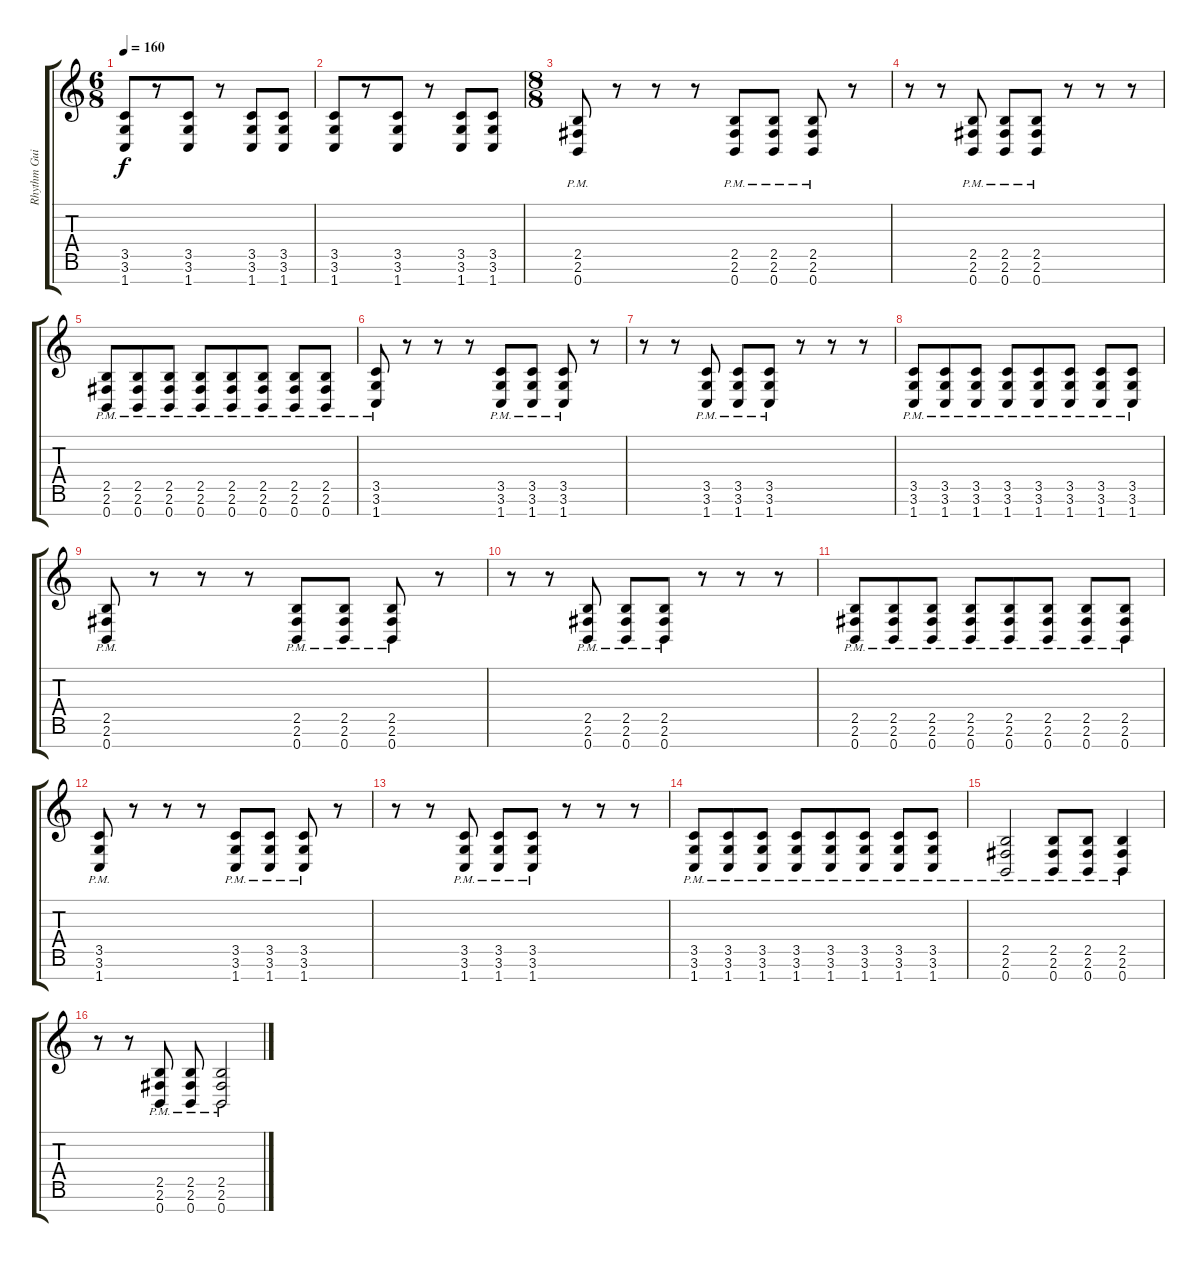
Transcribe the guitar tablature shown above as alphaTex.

\track ("Rhythm Guitar" "Rhythm Gui") {instrument overdrivenguitar}
\staff {score tabs}
\tuning (E4 B3 G3 D3 A2 E2 B1) {hide}
\ts (6 8)
\tempo 160
\clef g2
\ks c
(3.5 3.6 1.7).8{dy f} r.8 (3.5 3.6 1.7).8 r.8 (3.5 3.6 1.7).8 (3.5 3.6 1.7).8 |
(3.5 3.6 1.7).8 r.8 (3.5 3.6 1.7).8 r.8 (3.5 3.6 1.7).8 (3.5 3.6 1.7).8 |
\ts (8 8)
(2.5 2.6 0.7{pm}).8 r.8 r.8 r.8 (2.5 2.6 0.7{pm}).8 (2.5 2.6 0.7{pm}).8 (2.5 2.6 0.7{pm}).8 r.8 |
r.8 r.8 (2.5 2.6 0.7{pm}).8 (2.5 2.6 0.7{pm}).8 (2.5 2.6 0.7{pm}).8 r.8 r.8 r.8 |
(2.5 2.6 0.7{pm}).8 (2.5 2.6 0.7{pm}).8 (2.5 2.6 0.7{pm}).8 (2.5 2.6 0.7{pm}).8 (2.5 2.6 0.7{pm}).8 (2.5 2.6 0.7{pm}).8 (2.5 2.6 0.7{pm}).8 (2.5 2.6 0.7{pm}).8 |
(3.5 3.6 1.7{pm}).8 r.8 r.8 r.8 (3.5 3.6 1.7{pm}).8 (3.5 3.6 1.7{pm}).8 (3.5 3.6 1.7{pm}).8 r.8 |
r.8 r.8 (3.5 3.6 1.7{pm}).8 (3.5 3.6 1.7{pm}).8 (3.5 3.6 1.7{pm}).8 r.8 r.8 r.8 |
(3.5 3.6 1.7{pm}).8 (3.5 3.6 1.7{pm}).8 (3.5 3.6 1.7{pm}).8 (3.5 3.6 1.7{pm}).8 (3.5 3.6 1.7{pm}).8 (3.5 3.6 1.7{pm}).8 (3.5 3.6 1.7{pm}).8 (3.5 3.6 1.7{pm}).8 |
(2.5 2.6 0.7{pm}).8 r.8 r.8 r.8 (2.5 2.6 0.7{pm}).8 (2.5 2.6 0.7{pm}).8 (2.5 2.6 0.7{pm}).8 r.8 |
r.8 r.8 (2.5 2.6 0.7{pm}).8 (2.5 2.6 0.7{pm}).8 (2.5 2.6 0.7{pm}).8 r.8 r.8 r.8 |
(2.5 2.6 0.7{pm}).8 (2.5 2.6 0.7{pm}).8 (2.5 2.6 0.7{pm}).8 (2.5 2.6 0.7{pm}).8 (2.5 2.6 0.7{pm}).8 (2.5 2.6 0.7{pm}).8 (2.5 2.6 0.7{pm}).8 (2.5 2.6 0.7{pm}).8 |
(3.5 3.6 1.7{pm}).8 r.8 r.8 r.8 (3.5 3.6 1.7{pm}).8 (3.5 3.6 1.7{pm}).8 (3.5 3.6 1.7{pm}).8 r.8 |
r.8 r.8 (3.5 3.6 1.7{pm}).8 (3.5 3.6 1.7{pm}).8 (3.5 3.6 1.7{pm}).8 r.8 r.8 r.8 |
(3.5 3.6 1.7{pm}).8 (3.5 3.6 1.7{pm}).8 (3.5 3.6 1.7{pm}).8 (3.5 3.6 1.7{pm}).8 (3.5 3.6 1.7{pm}).8 (3.5 3.6 1.7{pm}).8 (3.5 3.6 1.7{pm}).8 (3.5 3.6 1.7{pm}).8 |
(2.5 2.6 0.7{pm}).2 (2.5 2.6 0.7{pm}).8 (2.5 2.6 0.7{pm}).8 (2.5 2.6 0.7{pm}).4 |
r.8 r.8 (2.5 2.6 0.7{pm}).8 (2.5 2.6 0.7{pm}).8 (2.5 2.6 0.7{pm}).2
